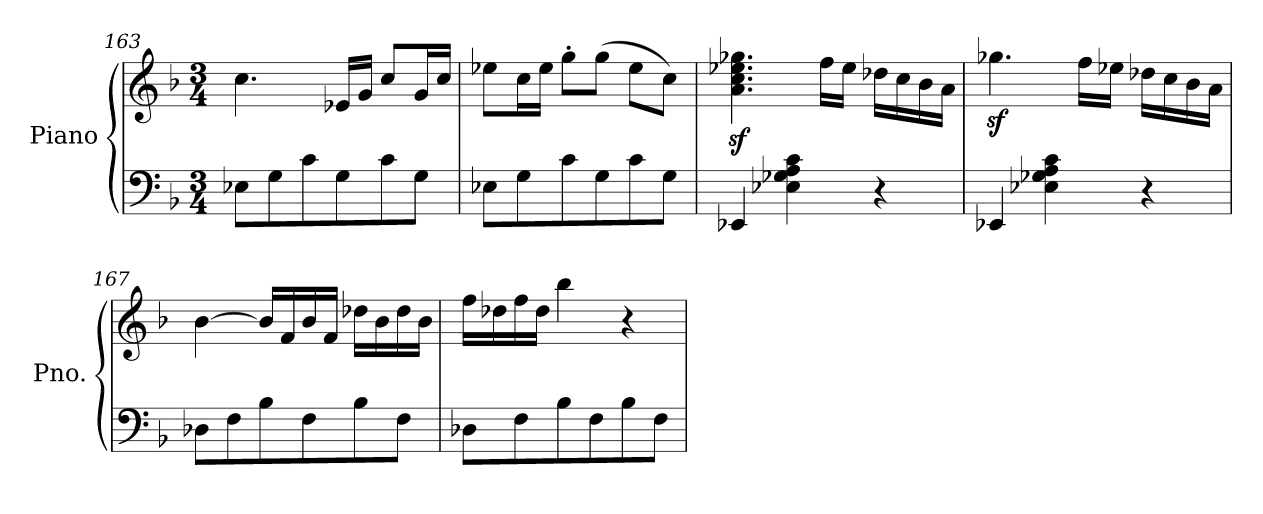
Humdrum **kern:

**kern	**kern
*part1	*part1
*staff2	*staff1
*I"Piano	*
*I'Pno.	*
*clefF4	*clefG2
*k[b-]	*k[b-]
*M3/4	*M3/4
=163	=163
8E-X\L	4.cc\
8G\	.
8c\	.
8G\	16e-X/LL
.	16g/JJ
8c\	8cc/L
8G\J	16g/L
.	16cc/JJ
=164	=164
8E-X\L	8ee-X\L
8G\	16cc\L
.	16ee-\JJ
8c\	8gg'\L
8G\	(>8gg\J
8c\	8ee-\L
8G\J	8cc\J)
=165	=165
4EE-X/	4.a\z< 4.cc\z< 4.ee-X\z< 4.gg-X\z<
4E-X\ 4G-X\ 4A\ 4c\	.
.	16ff\LL
.	16ee-\JJ
4r	16dd-X\LL
.	16cc\
.	16b-\
.	16a\JJ
=166	=166
4EE-X/	4.gg-Xz<\
4E-X\ 4G-X\ 4A\ 4c\	.
.	16ff\LL
.	16ee-X\JJ
4r	16dd-X\LL
.	16cc\
.	16b-\
.	16a\JJ
!!LO:LB:g=z
=167	=167
8D-X\L	[4b-\
8F\	.
8B-\	16b-/LL]
.	16f/
8F\	16b-/
.	16f/JJ
8B-\	16dd-X\LL
.	16b-\
8F\J	16dd-\
.	16b-\JJ
=168	=168
8D-X\L	16ff\LL
.	16dd-X\
8F\	16ff\
.	16dd-\JJ
8B-\	4bb-\
8F\	.
8B-\	4r
8F\J	.
=	=
*-	*-
